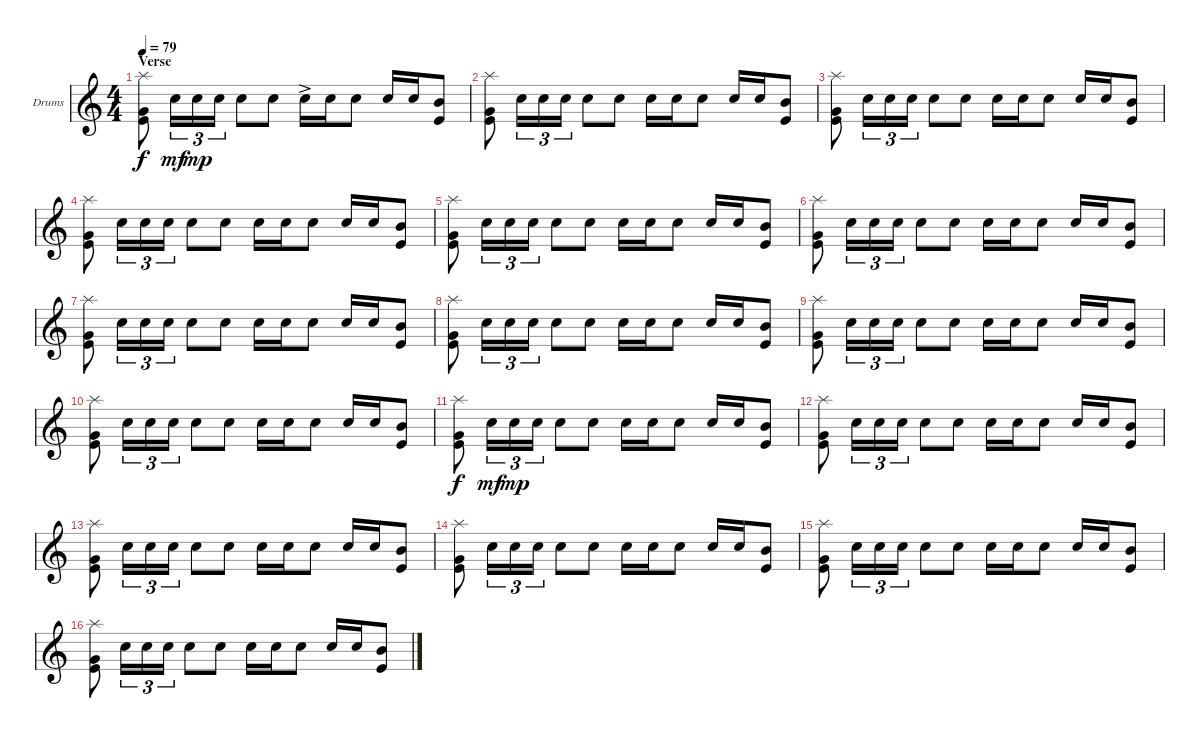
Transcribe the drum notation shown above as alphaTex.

\defaultSystemsLayout 4
\bracketExtendMode groupsimilarinstruments
\firstSystemTrackNameOrientation horizontal
\otherSystemsTrackNameOrientation horizontal
\track ("Drumkit - Dom" "Drums") {instrument percussion}
\staff {score}
\articulation defaults
\ts (4 4)
\section ("" "Verse")
\tempo 79
\clef g2
\ks c
("Splash (hit)" "Kick (hit)" "Very Low Tom (hit)").8{dy f} "Snare (hit) 2".16{tu (3 2) dy mf} "Snare (hit) 2".16{tu (3 2) dy mp} "Snare (hit) 2".16{tu (3 2)} "Snare (hit) 2".8 "Snare (hit) 2".8 "Snare (hit) 2"{ac}.16 "Snare (hit) 2".16 "Snare (hit) 2".8 "Snare (hit) 2".16 "Snare (hit) 2".16 ("Kick (hit)" "Mid Tom (hit)").8 |
("Splash (hit)" "Kick (hit)" "Very Low Tom (hit)").8 "Snare (hit) 2".16{tu (3 2)} "Snare (hit) 2".16{tu (3 2)} "Snare (hit) 2".16{tu (3 2)} "Snare (hit) 2".8 "Snare (hit) 2".8 "Snare (hit) 2".16 "Snare (hit) 2".16 "Snare (hit) 2".8 "Snare (hit) 2".16 "Snare (hit) 2".16 ("Kick (hit)" "Mid Tom (hit)").8 |
("Splash (hit)" "Kick (hit)" "Very Low Tom (hit)").8 "Snare (hit) 2".16{tu (3 2)} "Snare (hit) 2".16{tu (3 2)} "Snare (hit) 2".16{tu (3 2)} "Snare (hit) 2".8 "Snare (hit) 2".8 "Snare (hit) 2".16 "Snare (hit) 2".16 "Snare (hit) 2".8 "Snare (hit) 2".16 "Snare (hit) 2".16 ("Kick (hit)" "Mid Tom (hit)").8 |
("Splash (hit)" "Kick (hit)" "Very Low Tom (hit)").8 "Snare (hit) 2".16{tu (3 2)} "Snare (hit) 2".16{tu (3 2)} "Snare (hit) 2".16{tu (3 2)} "Snare (hit) 2".8 "Snare (hit) 2".8 "Snare (hit) 2".16 "Snare (hit) 2".16 "Snare (hit) 2".8 "Snare (hit) 2".16 "Snare (hit) 2".16 ("Kick (hit)" "Mid Tom (hit)").8 |
("Splash (hit)" "Kick (hit)" "Very Low Tom (hit)").8 "Snare (hit) 2".16{tu (3 2)} "Snare (hit) 2".16{tu (3 2)} "Snare (hit) 2".16{tu (3 2)} "Snare (hit) 2".8 "Snare (hit) 2".8 "Snare (hit) 2".16 "Snare (hit) 2".16 "Snare (hit) 2".8 "Snare (hit) 2".16 "Snare (hit) 2".16 ("Kick (hit)" "Mid Tom (hit)").8 |
("Splash (hit)" "Kick (hit)" "Very Low Tom (hit)").8 "Snare (hit) 2".16{tu (3 2)} "Snare (hit) 2".16{tu (3 2)} "Snare (hit) 2".16{tu (3 2)} "Snare (hit) 2".8 "Snare (hit) 2".8 "Snare (hit) 2".16 "Snare (hit) 2".16 "Snare (hit) 2".8 "Snare (hit) 2".16 "Snare (hit) 2".16 ("Kick (hit)" "Mid Tom (hit)").8 |
("Splash (hit)" "Kick (hit)" "Very Low Tom (hit)").8 "Snare (hit) 2".16{tu (3 2)} "Snare (hit) 2".16{tu (3 2)} "Snare (hit) 2".16{tu (3 2)} "Snare (hit) 2".8 "Snare (hit) 2".8 "Snare (hit) 2".16 "Snare (hit) 2".16 "Snare (hit) 2".8 "Snare (hit) 2".16 "Snare (hit) 2".16 ("Kick (hit)" "Mid Tom (hit)").8 |
("Splash (hit)" "Kick (hit)" "Very Low Tom (hit)").8 "Snare (hit) 2".16{tu (3 2)} "Snare (hit) 2".16{tu (3 2)} "Snare (hit) 2".16{tu (3 2)} "Snare (hit) 2".8 "Snare (hit) 2".8 "Snare (hit) 2".16 "Snare (hit) 2".16 "Snare (hit) 2".8 "Snare (hit) 2".16 "Snare (hit) 2".16 ("Kick (hit)" "Mid Tom (hit)").8 |
("Splash (hit)" "Kick (hit)" "Very Low Tom (hit)").8 "Snare (hit) 2".16{tu (3 2)} "Snare (hit) 2".16{tu (3 2)} "Snare (hit) 2".16{tu (3 2)} "Snare (hit) 2".8 "Snare (hit) 2".8 "Snare (hit) 2".16 "Snare (hit) 2".16 "Snare (hit) 2".8 "Snare (hit) 2".16 "Snare (hit) 2".16 ("Kick (hit)" "Mid Tom (hit)").8 |
("Splash (hit)" "Kick (hit)" "Very Low Tom (hit)").8 "Snare (hit) 2".16{tu (3 2)} "Snare (hit) 2".16{tu (3 2)} "Snare (hit) 2".16{tu (3 2)} "Snare (hit) 2".8 "Snare (hit) 2".8 "Snare (hit) 2".16 "Snare (hit) 2".16 "Snare (hit) 2".8 "Snare (hit) 2".16 "Snare (hit) 2".16 ("Kick (hit)" "Mid Tom (hit)").8 |
("Splash (hit)" "Kick (hit)" "Very Low Tom (hit)").8{dy f} "Snare (hit) 2".16{tu (3 2) dy mf} "Snare (hit) 2".16{tu (3 2) dy mp} "Snare (hit) 2".16{tu (3 2)} "Snare (hit) 2".8 "Snare (hit) 2".8 "Snare (hit) 2".16 "Snare (hit) 2".16 "Snare (hit) 2".8 "Snare (hit) 2".16 "Snare (hit) 2".16 ("Kick (hit)" "Mid Tom (hit)").8 |
("Splash (hit)" "Kick (hit)" "Very Low Tom (hit)").8 "Snare (hit) 2".16{tu (3 2)} "Snare (hit) 2".16{tu (3 2)} "Snare (hit) 2".16{tu (3 2)} "Snare (hit) 2".8 "Snare (hit) 2".8 "Snare (hit) 2".16 "Snare (hit) 2".16 "Snare (hit) 2".8 "Snare (hit) 2".16 "Snare (hit) 2".16 ("Kick (hit)" "Mid Tom (hit)").8 |
("Splash (hit)" "Kick (hit)" "Very Low Tom (hit)").8 "Snare (hit) 2".16{tu (3 2)} "Snare (hit) 2".16{tu (3 2)} "Snare (hit) 2".16{tu (3 2)} "Snare (hit) 2".8 "Snare (hit) 2".8 "Snare (hit) 2".16 "Snare (hit) 2".16 "Snare (hit) 2".8 "Snare (hit) 2".16 "Snare (hit) 2".16 ("Kick (hit)" "Mid Tom (hit)").8 |
("Splash (hit)" "Kick (hit)" "Very Low Tom (hit)").8 "Snare (hit) 2".16{tu (3 2)} "Snare (hit) 2".16{tu (3 2)} "Snare (hit) 2".16{tu (3 2)} "Snare (hit) 2".8 "Snare (hit) 2".8 "Snare (hit) 2".16 "Snare (hit) 2".16 "Snare (hit) 2".8 "Snare (hit) 2".16 "Snare (hit) 2".16 ("Kick (hit)" "Mid Tom (hit)").8 |
("Splash (hit)" "Kick (hit)" "Very Low Tom (hit)").8 "Snare (hit) 2".16{tu (3 2)} "Snare (hit) 2".16{tu (3 2)} "Snare (hit) 2".16{tu (3 2)} "Snare (hit) 2".8 "Snare (hit) 2".8 "Snare (hit) 2".16 "Snare (hit) 2".16 "Snare (hit) 2".8 "Snare (hit) 2".16 "Snare (hit) 2".16 ("Kick (hit)" "Mid Tom (hit)").8 |
("Splash (hit)" "Kick (hit)" "Very Low Tom (hit)").8 "Snare (hit) 2".16{tu (3 2)} "Snare (hit) 2".16{tu (3 2)} "Snare (hit) 2".16{tu (3 2)} "Snare (hit) 2".8 "Snare (hit) 2".8 "Snare (hit) 2".16 "Snare (hit) 2".16 "Snare (hit) 2".8 "Snare (hit) 2".16 "Snare (hit) 2".16 ("Kick (hit)" "Mid Tom (hit)").8
